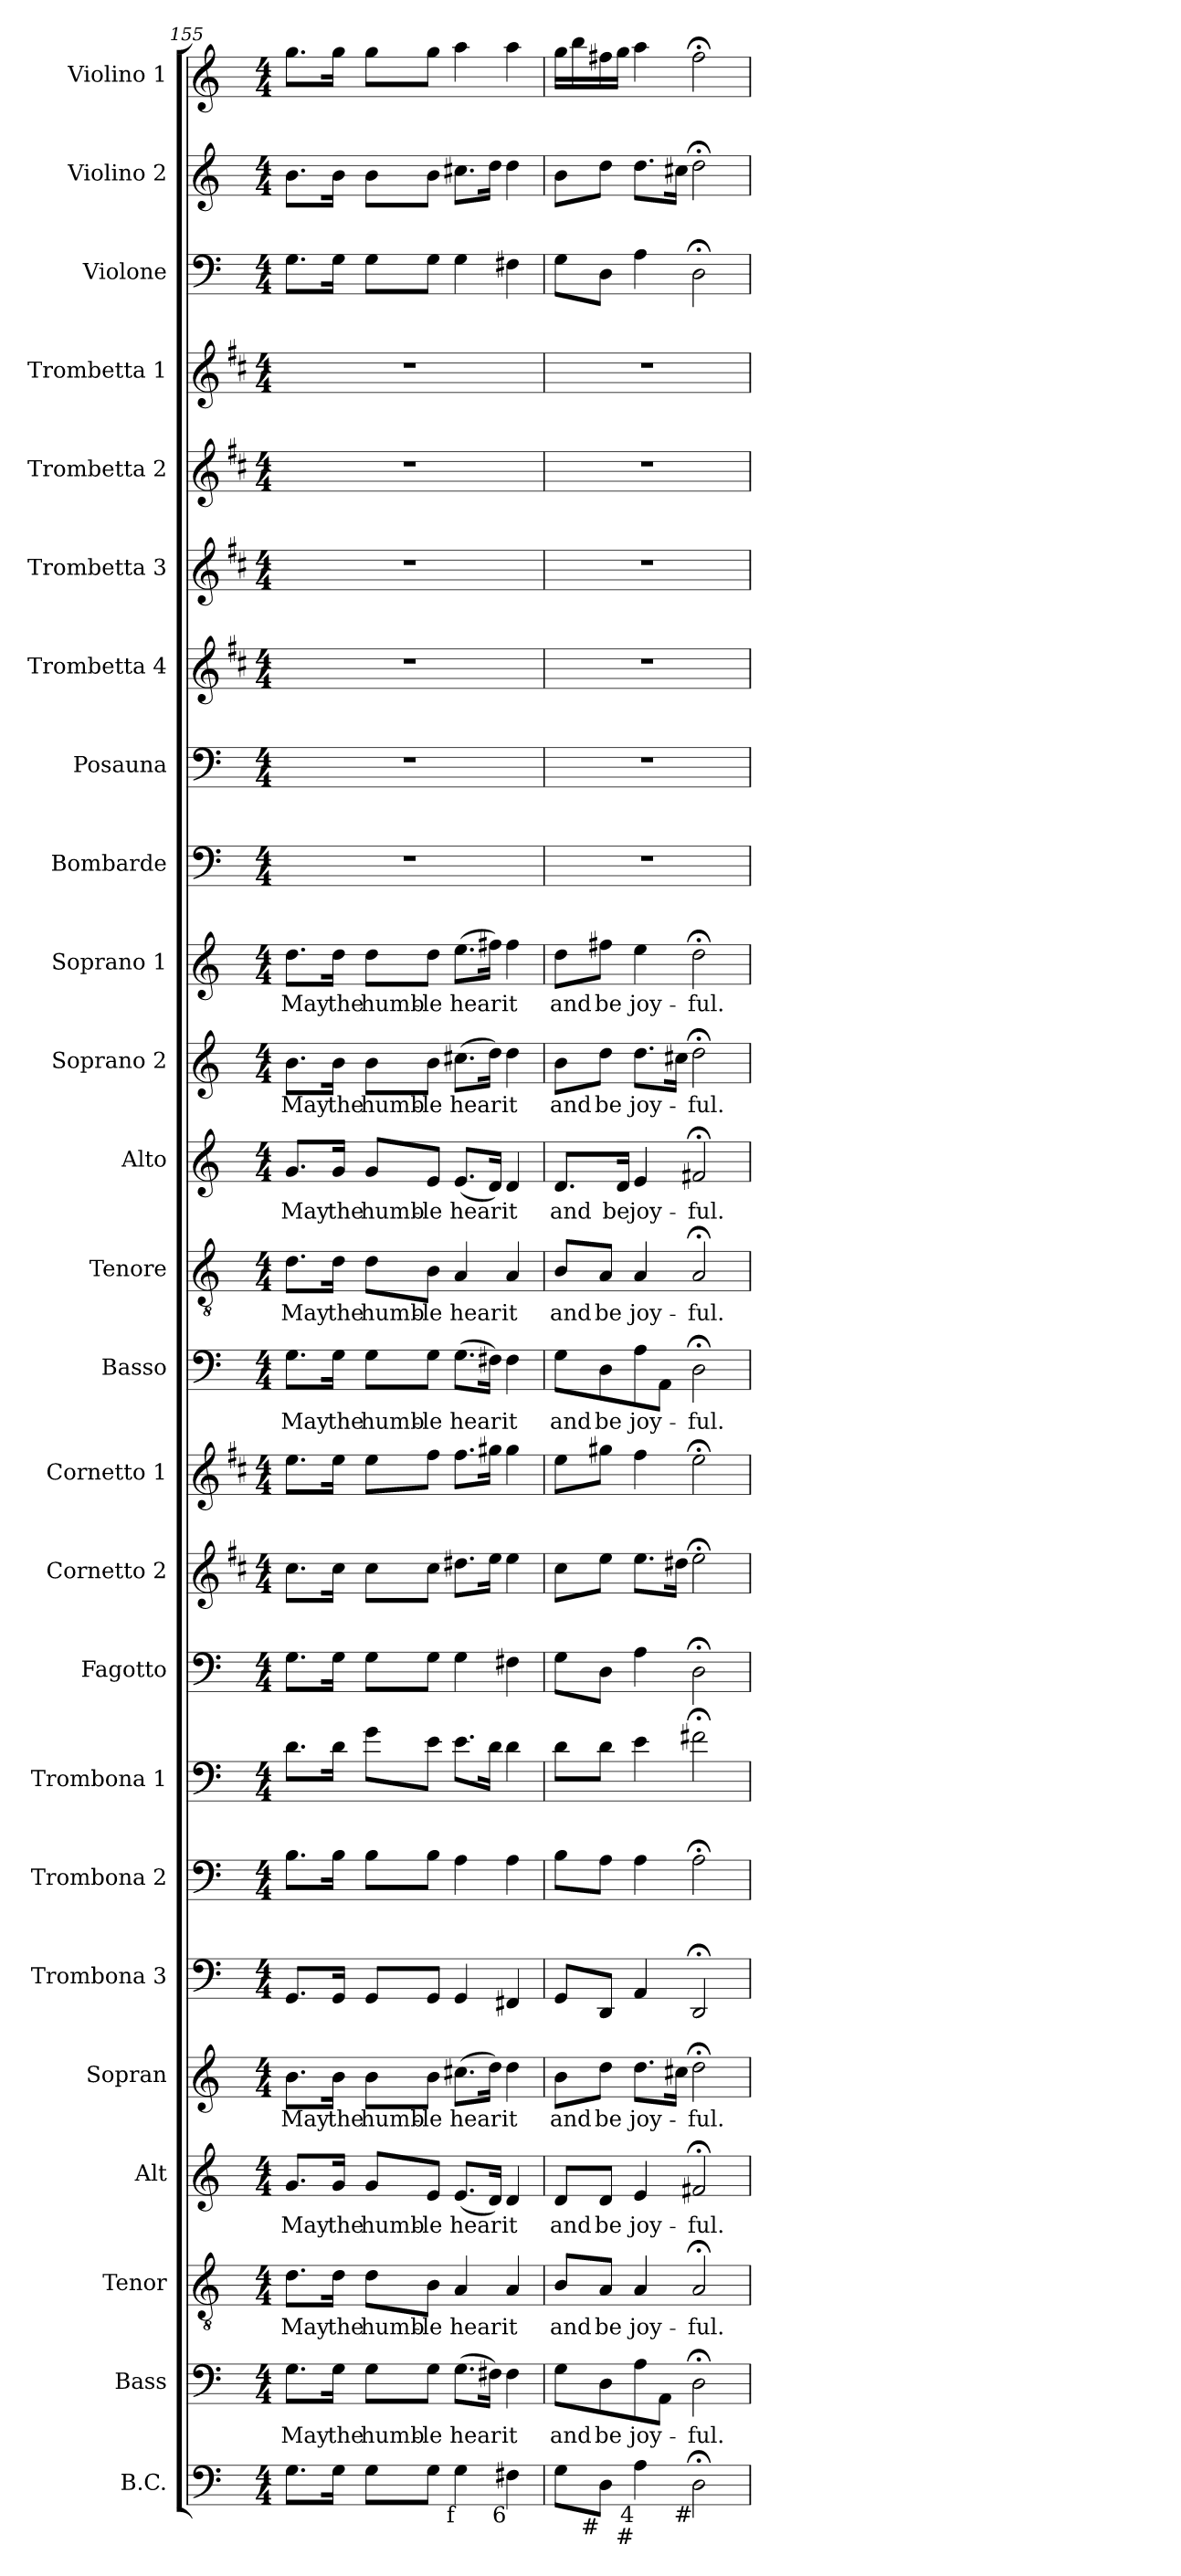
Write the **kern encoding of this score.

**kern	**kern	**text	**kern	**text	**kern	**text	**kern	**text	**kern	**kern	**kern	**kern	**kern	**kern	**kern	**text	**kern	**text	**kern	**text	**kern	**text	**kern	**text	**kern	**kern	**kern	**kern	**kern	**kern	**kern	**kern	**kern
*part25	*part24	*part24	*part23	*part23	*part22	*part22	*part21	*part21	*part20	*part19	*part18	*part17	*part16	*part15	*part14	*part14	*part13	*part13	*part12	*part12	*part11	*part11	*part10	*part10	*part9	*part8	*part7	*part6	*part5	*part4	*part3	*part2	*part1
*staff25	*staff24	*staff24	*staff23	*staff23	*staff22	*staff22	*staff21	*staff21	*staff20	*staff19	*staff18	*staff17	*staff16	*staff15	*staff14	*staff14	*staff13	*staff13	*staff12	*staff12	*staff11	*staff11	*staff10	*staff10	*staff9	*staff8	*staff7	*staff6	*staff5	*staff4	*staff3	*staff2	*staff1
*I"B.C.	*I"Bass	*	*I"Tenor	*	*I"Alt	*	*I"Sopran	*	*I"Trombona 3	*I"Trombona 2	*I"Trombona 1	*I"Fagotto	*I"Cornetto 2	*I"Cornetto 1	*I"Basso	*	*I"Tenore	*	*I"Alto	*	*I"Soprano 2	*	*I"Soprano 1	*	*I"Bombarde	*I"Posauna	*I"Trombetta 4	*I"Trombetta 3	*I"Trombetta 2	*I"Trombetta 1	*I"Violone	*I"Violino 2	*I"Violino 1
*I'B.C.	*I'B.	*	*I'T.	*	*I'A.	*	*I'S.	*	*I'Tbn. 2	*I'Tbn. 2	*I'Tbn. 1	*I'Fag.	*I'Cor. 2	*I'Cor. 1	*I'B.	*	*I'T.	*	*I'A.	*	*I'S.	*	*I'S.	*	*	*	*	*	*	*	*	*I'Vl. 2	*I'Vl. 1
!!LO:PB:g=z
*clefF4	*clefF4	*	*clefGv2	*	*clefG2	*	*clefG2	*	*clefF4	*clefF4	*clefF4	*clefF4	*clefG2	*clefG2	*clefF4	*	*clefGv2	*	*clefG2	*	*clefG2	*	*clefG2	*	*clefF4	*clefF4	*clefG2	*clefG2	*clefG2	*clefG2	*clefF4	*clefG2	*clefG2
*	*	*	*ITrd7c12	*	*	*	*	*	*	*	*	*	*ITrd1c2	*ITrd1c2	*	*	*ITrd7c12	*	*	*	*	*	*	*	*	*	*ITrd1c2	*ITrd1c2	*ITrd1c2	*ITrd1c2	*	*	*
*k[]	*k[]	*	*k[]	*	*k[]	*	*k[]	*	*k[]	*k[]	*k[]	*k[]	*k[]	*k[]	*k[]	*	*k[]	*	*k[]	*	*k[]	*	*k[]	*	*k[]	*k[]	*k[]	*k[]	*k[]	*k[]	*k[]	*k[]	*k[]
*C:	*C:	*	*C:	*	*C:	*	*C:	*	*C:	*C:	*C:	*C:	*C:	*C:	*C:	*	*C:	*	*C:	*	*C:	*	*C:	*	*C:	*C:	*C:	*C:	*C:	*C:	*C:	*C:	*C:
*M4/4	*M4/4	*	*M4/4	*	*M4/4	*	*M4/4	*	*M4/4	*M4/4	*M4/4	*M4/4	*M4/4	*M4/4	*M4/4	*	*M4/4	*	*M4/4	*	*M4/4	*	*M4/4	*	*M4/4	*M4/4	*M4/4	*M4/4	*M4/4	*M4/4	*M4/4	*M4/4	*M4/4
*MM100	*MM100	*	*MM100	*	*MM100	*	*MM100	*	*MM100	*MM100	*MM100	*MM100	*MM100	*MM100	*MM100	*	*MM100	*	*MM100	*	*MM100	*	*MM100	*	*MM100	*MM100	*MM100	*MM100	*MM100	*MM100	*MM100	*MM100	*MM100
=155	=155	=155	=155	=155	=155	=155	=155	=155	=155	=155	=155	=155	=155	=155	=155	=155	=155	=155	=155	=155	=155	=155	=155	=155	=155	=155	=155	=155	=155	=155	=155	=155	=155
!	!	!LO:LY:b:color=#000000	!	!	!	!	!	!	!	!	!	!	!	!	!	!	!	!	!	!	!	!	!	!	!	!	!	!	!	!	!	!	!
!	!	!	!	!LO:LY:b:color=#000000	!	!	!	!	!	!	!	!	!	!	!	!	!	!	!	!	!	!	!	!	!	!	!	!	!	!	!	!	!
!	!	!	!	!	!	!LO:LY:b:color=#000000	!	!	!	!	!	!	!	!	!	!	!	!	!	!	!	!	!	!	!	!	!	!	!	!	!	!	!
!	!	!	!	!	!	!	!	!LO:LY:b:color=#000000	!	!	!	!	!	!	!	!	!	!	!	!	!	!	!	!	!	!	!	!	!	!	!	!	!
!	!	!	!	!	!	!	!	!	!	!	!	!	!	!	!	!LO:LY:b:color=#000000	!	!	!	!	!	!	!	!	!	!	!	!	!	!	!	!	!
!	!	!	!	!	!	!	!	!	!	!	!	!	!	!	!	!	!	!LO:LY:b:color=#000000	!	!	!	!	!	!	!	!	!	!	!	!	!	!	!
!	!	!	!	!	!	!	!	!	!	!	!	!	!	!	!	!	!	!	!	!LO:LY:b:color=#000000	!	!	!	!	!	!	!	!	!	!	!	!	!
!	!	!	!	!	!	!	!	!	!	!	!	!	!	!	!	!	!	!	!	!	!	!LO:LY:b:color=#000000	!	!	!	!	!	!	!	!	!	!	!
!	!	!	!	!	!	!	!	!	!	!	!	!	!	!	!	!	!	!	!	!	!	!	!	!LO:LY:b:color=#000000	!	!	!	!	!	!	!	!	!
8.Gi\L	8.Gi\L	May	8.Di\L	May	8.gi/L	May	8.bi\L	May	8.GGi/L	8.Bi\L	8.di\L	8.Gi\L	8.bi\L	8.ddi\L	8.Gi\L	May	8.Di\L	May	8.gi/L	May	8.bi\L	May	8.ddi\L	May	1r	1r	1r	1r	1r	1r	8.Gi\L	8.bi\L	8.ggi\L
!	!	!LO:LY:b:color=#000000	!	!	!	!	!	!	!	!	!	!	!	!	!	!	!	!	!	!	!	!	!	!	!	!	!	!	!	!	!	!	!
!	!	!	!	!LO:LY:b:color=#000000	!	!	!	!	!	!	!	!	!	!	!	!	!	!	!	!	!	!	!	!	!	!	!	!	!	!	!	!	!
!	!	!	!	!	!	!LO:LY:b:color=#000000	!	!	!	!	!	!	!	!	!	!	!	!	!	!	!	!	!	!	!	!	!	!	!	!	!	!	!
!	!	!	!	!	!	!	!	!LO:LY:b:color=#000000	!	!	!	!	!	!	!	!	!	!	!	!	!	!	!	!	!	!	!	!	!	!	!	!	!
!	!	!	!	!	!	!	!	!	!	!	!	!	!	!	!	!LO:LY:b:color=#000000	!	!	!	!	!	!	!	!	!	!	!	!	!	!	!	!	!
!	!	!	!	!	!	!	!	!	!	!	!	!	!	!	!	!	!	!LO:LY:b:color=#000000	!	!	!	!	!	!	!	!	!	!	!	!	!	!	!
!	!	!	!	!	!	!	!	!	!	!	!	!	!	!	!	!	!	!	!	!LO:LY:b:color=#000000	!	!	!	!	!	!	!	!	!	!	!	!	!
!	!	!	!	!	!	!	!	!	!	!	!	!	!	!	!	!	!	!	!	!	!	!LO:LY:b:color=#000000	!	!	!	!	!	!	!	!	!	!	!
!	!	!	!	!	!	!	!	!	!	!	!	!	!	!	!	!	!	!	!	!	!	!	!	!LO:LY:b:color=#000000	!	!	!	!	!	!	!	!	!
16Gi\Jk	16Gi\Jk	the	16Di\Jk	the	16gi/Jk	the	16bi\Jk	the	16GGi/Jk	16Bi\Jk	16di\Jk	16Gi\Jk	16bi\Jk	16ddi\Jk	16Gi\Jk	the	16Di\Jk	the	16gi/Jk	the	16bi\Jk	the	16ddi\Jk	the	.	.	.	.	.	.	16Gi\Jk	16bi\Jk	16ggi\Jk
!	!	!LO:LY:b:color=#000000	!	!	!	!	!	!	!	!	!	!	!	!	!	!	!	!	!	!	!	!	!	!	!	!	!	!	!	!	!	!	!
!	!	!	!	!LO:LY:b:color=#000000	!	!	!	!	!	!	!	!	!	!	!	!	!	!	!	!	!	!	!	!	!	!	!	!	!	!	!	!	!
!	!	!	!	!	!	!LO:LY:b:color=#000000	!	!	!	!	!	!	!	!	!	!	!	!	!	!	!	!	!	!	!	!	!	!	!	!	!	!	!
!	!	!	!	!	!	!	!	!LO:LY:b:color=#000000	!	!	!	!	!	!	!	!	!	!	!	!	!	!	!	!	!	!	!	!	!	!	!	!	!
!	!	!	!	!	!	!	!	!	!	!	!	!	!	!	!	!LO:LY:b:color=#000000	!	!	!	!	!	!	!	!	!	!	!	!	!	!	!	!	!
!	!	!	!	!	!	!	!	!	!	!	!	!	!	!	!	!	!	!LO:LY:b:color=#000000	!	!	!	!	!	!	!	!	!	!	!	!	!	!	!
!	!	!	!	!	!	!	!	!	!	!	!	!	!	!	!	!	!	!	!	!LO:LY:b:color=#000000	!	!	!	!	!	!	!	!	!	!	!	!	!
!	!	!	!	!	!	!	!	!	!	!	!	!	!	!	!	!	!	!	!	!	!	!LO:LY:b:color=#000000	!	!	!	!	!	!	!	!	!	!	!
!	!	!	!	!	!	!	!	!	!	!	!	!	!	!	!	!	!	!	!	!	!	!	!	!LO:LY:b:color=#000000	!	!	!	!	!	!	!	!	!
8Gi\L	8Gi\L	humb-	8Di\L	humb-	8gi/L	humb-	8bi\L	humb-	8GGi/L	8Bi\L	8gi\L	8Gi\L	8bi\L	8ddi\L	8Gi\L	humb-	8Di\L	humb-	8gi/L	humb-	8bi\L	humb-	8ddi\L	humb-	.	.	.	.	.	.	8Gi\L	8bi\L	8ggi\L
!	!	!LO:LY:b:color=#000000	!	!	!	!	!	!	!	!	!	!	!	!	!	!	!	!	!	!	!	!	!	!	!	!	!	!	!	!	!	!	!
!	!	!	!	!LO:LY:b:color=#000000	!	!	!	!	!	!	!	!	!	!	!	!	!	!	!	!	!	!	!	!	!	!	!	!	!	!	!	!	!
!	!	!	!	!	!	!LO:LY:b:color=#000000	!	!	!	!	!	!	!	!	!	!	!	!	!	!	!	!	!	!	!	!	!	!	!	!	!	!	!
!	!	!	!	!	!	!	!	!LO:LY:b:color=#000000	!	!	!	!	!	!	!	!	!	!	!	!	!	!	!	!	!	!	!	!	!	!	!	!	!
!	!	!	!	!	!	!	!	!	!	!	!	!	!	!	!	!LO:LY:b:color=#000000	!	!	!	!	!	!	!	!	!	!	!	!	!	!	!	!	!
!	!	!	!	!	!	!	!	!	!	!	!	!	!	!	!	!	!	!LO:LY:b:color=#000000	!	!	!	!	!	!	!	!	!	!	!	!	!	!	!
!	!	!	!	!	!	!	!	!	!	!	!	!	!	!	!	!	!	!	!	!LO:LY:b:color=#000000	!	!	!	!	!	!	!	!	!	!	!	!	!
!	!	!	!	!	!	!	!	!	!	!	!	!	!	!	!	!	!	!	!	!	!	!LO:LY:b:color=#000000	!	!	!	!	!	!	!	!	!	!	!
!	!	!	!	!	!	!	!	!	!	!	!	!	!	!	!	!	!	!	!	!	!	!	!	!LO:LY:b:color=#000000	!	!	!	!	!	!	!	!	!
8Gi\J	8Gi\J	-le	8BBi\J	-le	8ei/J	-le	8bi\J	-le	8GGi/J	8Bi\J	8ei\J	8Gi\J	8bi\J	8eei\J	8Gi\J	-le	8BBi\J	-le	8ei/J	-le	8bi\J	-le	8ddi\J	-le	.	.	.	.	.	.	8Gi\J	8bi\J	8ggi\J
!	!	!LO:LY:b:color=#000000	!	!	!	!	!	!	!	!	!	!	!	!	!	!	!	!	!	!	!	!	!	!	!	!	!	!	!	!	!	!	!
!	!	!	!	!LO:LY:b:color=#000000	!	!	!	!	!	!	!	!	!	!	!	!	!	!	!	!	!	!	!	!	!	!	!	!	!	!	!	!	!
!	!	!	!	!	!	!LO:LY:b:color=#000000	!	!	!	!	!	!	!	!	!	!	!	!	!	!	!	!	!	!	!	!	!	!	!	!	!	!	!
!	!	!	!	!	!	!	!	!LO:LY:b:color=#000000	!	!	!	!	!	!	!	!	!	!	!	!	!	!	!	!	!	!	!	!	!	!	!	!	!
!	!	!	!	!	!	!	!	!	!	!	!	!	!	!	!	!LO:LY:b:color=#000000	!	!	!	!	!	!	!	!	!	!	!	!	!	!	!	!	!
!	!	!	!	!	!	!	!	!	!	!	!	!	!	!	!	!	!	!LO:LY:b:color=#000000	!	!	!	!	!	!	!	!	!	!	!	!	!	!	!
!	!	!	!	!	!	!	!	!	!	!	!	!	!	!	!	!	!	!	!	!LO:LY:b:color=#000000	!	!	!	!	!	!	!	!	!	!	!	!	!
!	!	!	!	!	!	!	!	!	!	!	!	!	!	!	!	!	!	!	!	!	!	!LO:LY:b:color=#000000	!	!	!	!	!	!	!	!	!	!	!
!LO:TX:b:rj:t=f	!	!	!	!	!	!	!	!	!	!	!	!	!	!	!	!	!	!	!	!	!	!	!	!	!	!	!	!	!	!	!	!	!
!	!	!	!	!	!	!	!	!	!	!	!	!	!	!	!	!	!	!	!	!	!	!	!	!LO:LY:b:color=#000000	!	!	!	!	!	!	!	!	!
4Gi\	(8.Gi\L	hear	4AAi/	hear	(8.ei/L	hear	(8.cc#Xi\L	hear	4GGi/	4Ai\	8.ei\L	4Gi\	8.cc#Xi\L	8.eei\L	(8.Gi\L	hear	4AAi/	hear	(8.ei/L	hear	(8.cc#Xi\L	hear	(8.eei\L	hear	.	.	.	.	.	.	4Gi\	8.cc#Xi\L	4aai\
.	16F#Xi\Jk)	.	.	.	16di/Jk)	.	16ddi\Jk)	.	.	.	16di\Jk	.	16ddi\Jk	16ff#Xi\Jk	16F#Xi\Jk)	.	.	.	16di/Jk)	.	16ddi\Jk)	.	16ff#Xi\Jk)	.	.	.	.	.	.	.	.	16ddi\Jk	.
!	!	!LO:LY:b:color=#000000	!	!	!	!	!	!	!	!	!	!	!	!	!	!	!	!	!	!	!	!	!	!	!	!	!	!	!	!	!	!	!
!	!	!	!	!LO:LY:b:color=#000000	!	!	!	!	!	!	!	!	!	!	!	!	!	!	!	!	!	!	!	!	!	!	!	!	!	!	!	!	!
!	!	!	!	!	!	!LO:LY:b:color=#000000	!	!	!	!	!	!	!	!	!	!	!	!	!	!	!	!	!	!	!	!	!	!	!	!	!	!	!
!	!	!	!	!	!	!	!	!LO:LY:b:color=#000000	!	!	!	!	!	!	!	!	!	!	!	!	!	!	!	!	!	!	!	!	!	!	!	!	!
!	!	!	!	!	!	!	!	!	!	!	!	!	!	!	!	!LO:LY:b:color=#000000	!	!	!	!	!	!	!	!	!	!	!	!	!	!	!	!	!
!	!	!	!	!	!	!	!	!	!	!	!	!	!	!	!	!	!	!LO:LY:b:color=#000000	!	!	!	!	!	!	!	!	!	!	!	!	!	!	!
!	!	!	!	!	!	!	!	!	!	!	!	!	!	!	!	!	!	!	!	!LO:LY:b:color=#000000	!	!	!	!	!	!	!	!	!	!	!	!	!
!	!	!	!	!	!	!	!	!	!	!	!	!	!	!	!	!	!	!	!	!	!	!LO:LY:b:color=#000000	!	!	!	!	!	!	!	!	!	!	!
!LO:TX:b:rj:t=6	!	!	!	!	!	!	!	!	!	!	!	!	!	!	!	!	!	!	!	!	!	!	!	!	!	!	!	!	!	!	!	!	!
!	!	!	!	!	!	!	!	!	!	!	!	!	!	!	!	!	!	!	!	!	!	!	!	!LO:LY:b:color=#000000	!	!	!	!	!	!	!	!	!
4F#Xi\	4F#i\	it	4AAi/	it	4di/	it	4ddi\	it	4FF#Xi/	4Ai\	4di\	4F#Xi\	4ddi\	4ff#i\	4F#i\	it	4AAi/	it	4di/	it	4ddi\	it	4ff#i\	it	.	.	.	.	.	.	4F#Xi\	4ddi\	4aai\
=156	=156	=156	=156	=156	=156	=156	=156	=156	=156	=156	=156	=156	=156	=156	=156	=156	=156	=156	=156	=156	=156	=156	=156	=156	=156	=156	=156	=156	=156	=156	=156	=156	=156
!	!	!LO:LY:b:color=#000000	!	!	!	!	!	!	!	!	!	!	!	!	!	!	!	!	!	!	!	!	!	!	!	!	!	!	!	!	!	!	!
!	!	!	!	!LO:LY:b:color=#000000	!	!	!	!	!	!	!	!	!	!	!	!	!	!	!	!	!	!	!	!	!	!	!	!	!	!	!	!	!
!	!	!	!	!	!	!LO:LY:b:color=#000000	!	!	!	!	!	!	!	!	!	!	!	!	!	!	!	!	!	!	!	!	!	!	!	!	!	!	!
!	!	!	!	!	!	!	!	!LO:LY:b:color=#000000	!	!	!	!	!	!	!	!	!	!	!	!	!	!	!	!	!	!	!	!	!	!	!	!	!
!	!	!	!	!	!	!	!	!	!	!	!	!	!	!	!	!LO:LY:b:color=#000000	!	!	!	!	!	!	!	!	!	!	!	!	!	!	!	!	!
!	!	!	!	!	!	!	!	!	!	!	!	!	!	!	!	!	!	!LO:LY:b:color=#000000	!	!	!	!	!	!	!	!	!	!	!	!	!	!	!
!	!	!	!	!	!	!	!	!	!	!	!	!	!	!	!	!	!	!	!	!LO:LY:b:color=#000000	!	!	!	!	!	!	!	!	!	!	!	!	!
!	!	!	!	!	!	!	!	!	!	!	!	!	!	!	!	!	!	!	!	!	!	!LO:LY:b:color=#000000	!	!	!	!	!	!	!	!	!	!	!
!	!	!	!	!	!	!	!	!	!	!	!	!	!	!	!	!	!	!	!	!	!	!	!	!LO:LY:b:color=#000000	!	!	!	!	!	!	!	!	!
8Gi\L	8Gi\L	and	8BBi/L	and	8di/L	and	8bi\L	and	8GGi/L	8Bi\L	8di\L	8Gi\L	8bi\L	8ddi\L	8Gi\L	and	8BBi/L	and	8.di/L	and	8bi\L	and	8ddi\L	and	1r	1r	1r	1r	1r	1r	8Gi\L	8bi\L	16ggi\LL
.	.	.	.	.	.	.	.	.	.	.	.	.	.	.	.	.	.	.	.	.	.	.	.	.	.	.	.	.	.	.	.	.	16bbi\
!	!	!LO:LY:b:color=#000000	!	!	!	!	!	!	!	!	!	!	!	!	!	!	!	!	!	!	!	!	!	!	!	!	!	!	!	!	!	!	!
!	!	!	!	!LO:LY:b:color=#000000	!	!	!	!	!	!	!	!	!	!	!	!	!	!	!	!	!	!	!	!	!	!	!	!	!	!	!	!	!
!	!	!	!	!	!	!LO:LY:b:color=#000000	!	!	!	!	!	!	!	!	!	!	!	!	!	!	!	!	!	!	!	!	!	!	!	!	!	!	!
!	!	!	!	!	!	!	!	!LO:LY:b:color=#000000	!	!	!	!	!	!	!	!	!	!	!	!	!	!	!	!	!	!	!	!	!	!	!	!	!
!	!	!	!	!	!	!	!	!	!	!	!	!	!	!	!	!LO:LY:b:color=#000000	!	!	!	!	!	!	!	!	!	!	!	!	!	!	!	!	!
!	!	!	!	!	!	!	!	!	!	!	!	!	!	!	!	!	!	!LO:LY:b:color=#000000	!	!	!	!	!	!	!	!	!	!	!	!	!	!	!
!	!	!	!	!	!	!	!	!	!	!	!	!	!	!	!	!	!	!	!	!	!	!LO:LY:b:color=#000000	!	!	!	!	!	!	!	!	!	!	!
!LO:TX:b:rj:t=#	!	!	!	!	!	!	!	!	!	!	!	!	!	!	!	!	!	!	!	!	!	!	!	!	!	!	!	!	!	!	!	!	!
!	!	!	!	!	!	!	!	!	!	!	!	!	!	!	!	!	!	!	!	!	!	!	!	!LO:LY:b:color=#000000	!	!	!	!	!	!	!	!	!
8Di\J	8Di\	be	8AAi/J	be	8di/J	be	8ddi\J	be	8DDi/J	8Ai\J	8di\J	8Di\J	8ddi\J	8ff#Xi\J	8Di\	be	8AAi/J	be	.	.	8ddi\J	be	8ff#Xi\J	be	.	.	.	.	.	.	8Di\J	8ddi\J	16ff#Xi\
!	!	!	!	!	!	!	!	!	!	!	!	!	!	!	!	!	!	!	!	!LO:LY:b:color=#000000	!	!	!	!	!	!	!	!	!	!	!	!	!
.	.	.	.	.	.	.	.	.	.	.	.	.	.	.	.	.	.	.	16di/Jk	be	.	.	.	.	.	.	.	.	.	.	.	.	16ggi\JJ
!	!	!LO:LY:b:color=#000000	!	!	!	!	!	!	!	!	!	!	!	!	!	!	!	!	!	!	!	!	!	!	!	!	!	!	!	!	!	!	!
!	!	!	!	!LO:LY:b:color=#000000	!	!	!	!	!	!	!	!	!	!	!	!	!	!	!	!	!	!	!	!	!	!	!	!	!	!	!	!	!
!	!	!	!	!	!	!LO:LY:b:color=#000000	!	!	!	!	!	!	!	!	!	!	!	!	!	!	!	!	!	!	!	!	!	!	!	!	!	!	!
!	!	!	!	!	!	!	!	!LO:LY:b:color=#000000	!	!	!	!	!	!	!	!	!	!	!	!	!	!	!	!	!	!	!	!	!	!	!	!	!
!	!	!	!	!	!	!	!	!	!	!	!	!	!	!	!	!LO:LY:b:color=#000000	!	!	!	!	!	!	!	!	!	!	!	!	!	!	!	!	!
!	!	!	!	!	!	!	!	!	!	!	!	!	!	!	!	!	!	!LO:LY:b:color=#000000	!	!	!	!	!	!	!	!	!	!	!	!	!	!	!
!	!	!	!	!	!	!	!	!	!	!	!	!	!	!	!	!	!	!	!	!LO:LY:b:color=#000000	!	!	!	!	!	!	!	!	!	!	!	!	!
!	!	!	!	!	!	!	!	!	!	!	!	!	!	!	!	!	!	!	!	!	!	!LO:LY:b:color=#000000	!	!	!	!	!	!	!	!	!	!	!
!LO:TX:b:rj:t=4	!	!	!	!	!	!	!	!	!	!	!	!	!	!	!	!	!	!	!	!	!	!	!	!	!	!	!	!	!	!	!	!	!
!LO:TX:b:rj:t=#	!	!	!	!	!	!	!	!	!	!	!	!	!	!	!	!	!	!	!	!	!	!	!	!	!	!	!	!	!	!	!	!	!
!	!	!	!	!	!	!	!	!	!	!	!	!	!	!	!	!	!	!	!	!	!	!	!	!LO:LY:b:color=#000000	!	!	!	!	!	!	!	!	!
4Ai\	8Ai\	joy-	4AAi/	joy-	4ei/	joy-	8.ddi\L	joy-	4AAi/	4Ai\	4ei\	4Ai\	8.ddi\L	4eei\	8Ai\	joy-	4AAi/	joy-	4ei/	joy-	8.ddi\L	joy-	4eei\	joy-	.	.	.	.	.	.	4Ai\	8.ddi\L	4aai\
.	8AAi\J	.	.	.	.	.	.	.	.	.	.	.	.	.	8AAi\J	.	.	.	.	.	.	.	.	.	.	.	.	.	.	.	.	.	.
.	.	.	.	.	.	.	16cc#Xi\Jk	.	.	.	.	.	16cc#Xi\Jk	.	.	.	.	.	.	.	16cc#Xi\Jk	.	.	.	.	.	.	.	.	.	.	16cc#Xi\Jk	.
!	!	!LO:LY:b:color=#000000	!	!	!	!	!	!	!	!	!	!	!	!	!	!	!	!	!	!	!	!	!	!	!	!	!	!	!	!	!	!	!
!	!	!	!	!LO:LY:b:color=#000000	!	!	!	!	!	!	!	!	!	!	!	!	!	!	!	!	!	!	!	!	!	!	!	!	!	!	!	!	!
!	!	!	!	!	!	!LO:LY:b:color=#000000	!	!	!	!	!	!	!	!	!	!	!	!	!	!	!	!	!	!	!	!	!	!	!	!	!	!	!
!	!	!	!	!	!	!	!	!LO:LY:b:color=#000000	!	!	!	!	!	!	!	!	!	!	!	!	!	!	!	!	!	!	!	!	!	!	!	!	!
!	!	!	!	!	!	!	!	!	!	!	!	!	!	!	!	!LO:LY:b:color=#000000	!	!	!	!	!	!	!	!	!	!	!	!	!	!	!	!	!
!	!	!	!	!	!	!	!	!	!	!	!	!	!	!	!	!	!	!LO:LY:b:color=#000000	!	!	!	!	!	!	!	!	!	!	!	!	!	!	!
!	!	!	!	!	!	!	!	!	!	!	!	!	!	!	!	!	!	!	!	!LO:LY:b:color=#000000	!	!	!	!	!	!	!	!	!	!	!	!	!
!	!	!	!	!	!	!	!	!	!	!	!	!	!	!	!	!	!	!	!	!	!	!LO:LY:b:color=#000000	!	!	!	!	!	!	!	!	!	!	!
!LO:TX:b:rj:t=#	!	!	!	!	!	!	!	!	!	!	!	!	!	!	!	!	!	!	!	!	!	!	!	!	!	!	!	!	!	!	!	!	!
!	!	!	!	!	!	!	!	!	!	!	!	!	!	!	!	!	!	!	!	!	!	!	!	!LO:LY:b:color=#000000	!	!	!	!	!	!	!	!	!
2D;i\	2D;i\	-ful.	2AA;i/	-ful.	2f#X;i/	-ful.	2dd;i\	-ful.	2DD;i/	2A;i\	2f#X;i\	2D;i\	2dd;i\	2dd;i\	2D;i\	-ful.	2AA;i/	-ful.	2f#X;i/	-ful.	2dd;i\	-ful.	2dd;i\	-ful.	.	.	.	.	.	.	2D;i\	2dd;i\	2ff#;i\
=	=	=	=	=	=	=	=	=	=	=	=	=	=	=	=	=	=	=	=	=	=	=	=	=	=	=	=	=	=	=	=	=	=
*-	*-	*-	*-	*-	*-	*-	*-	*-	*-	*-	*-	*-	*-	*-	*-	*-	*-	*-	*-	*-	*-	*-	*-	*-	*-	*-	*-	*-	*-	*-	*-	*-	*-
